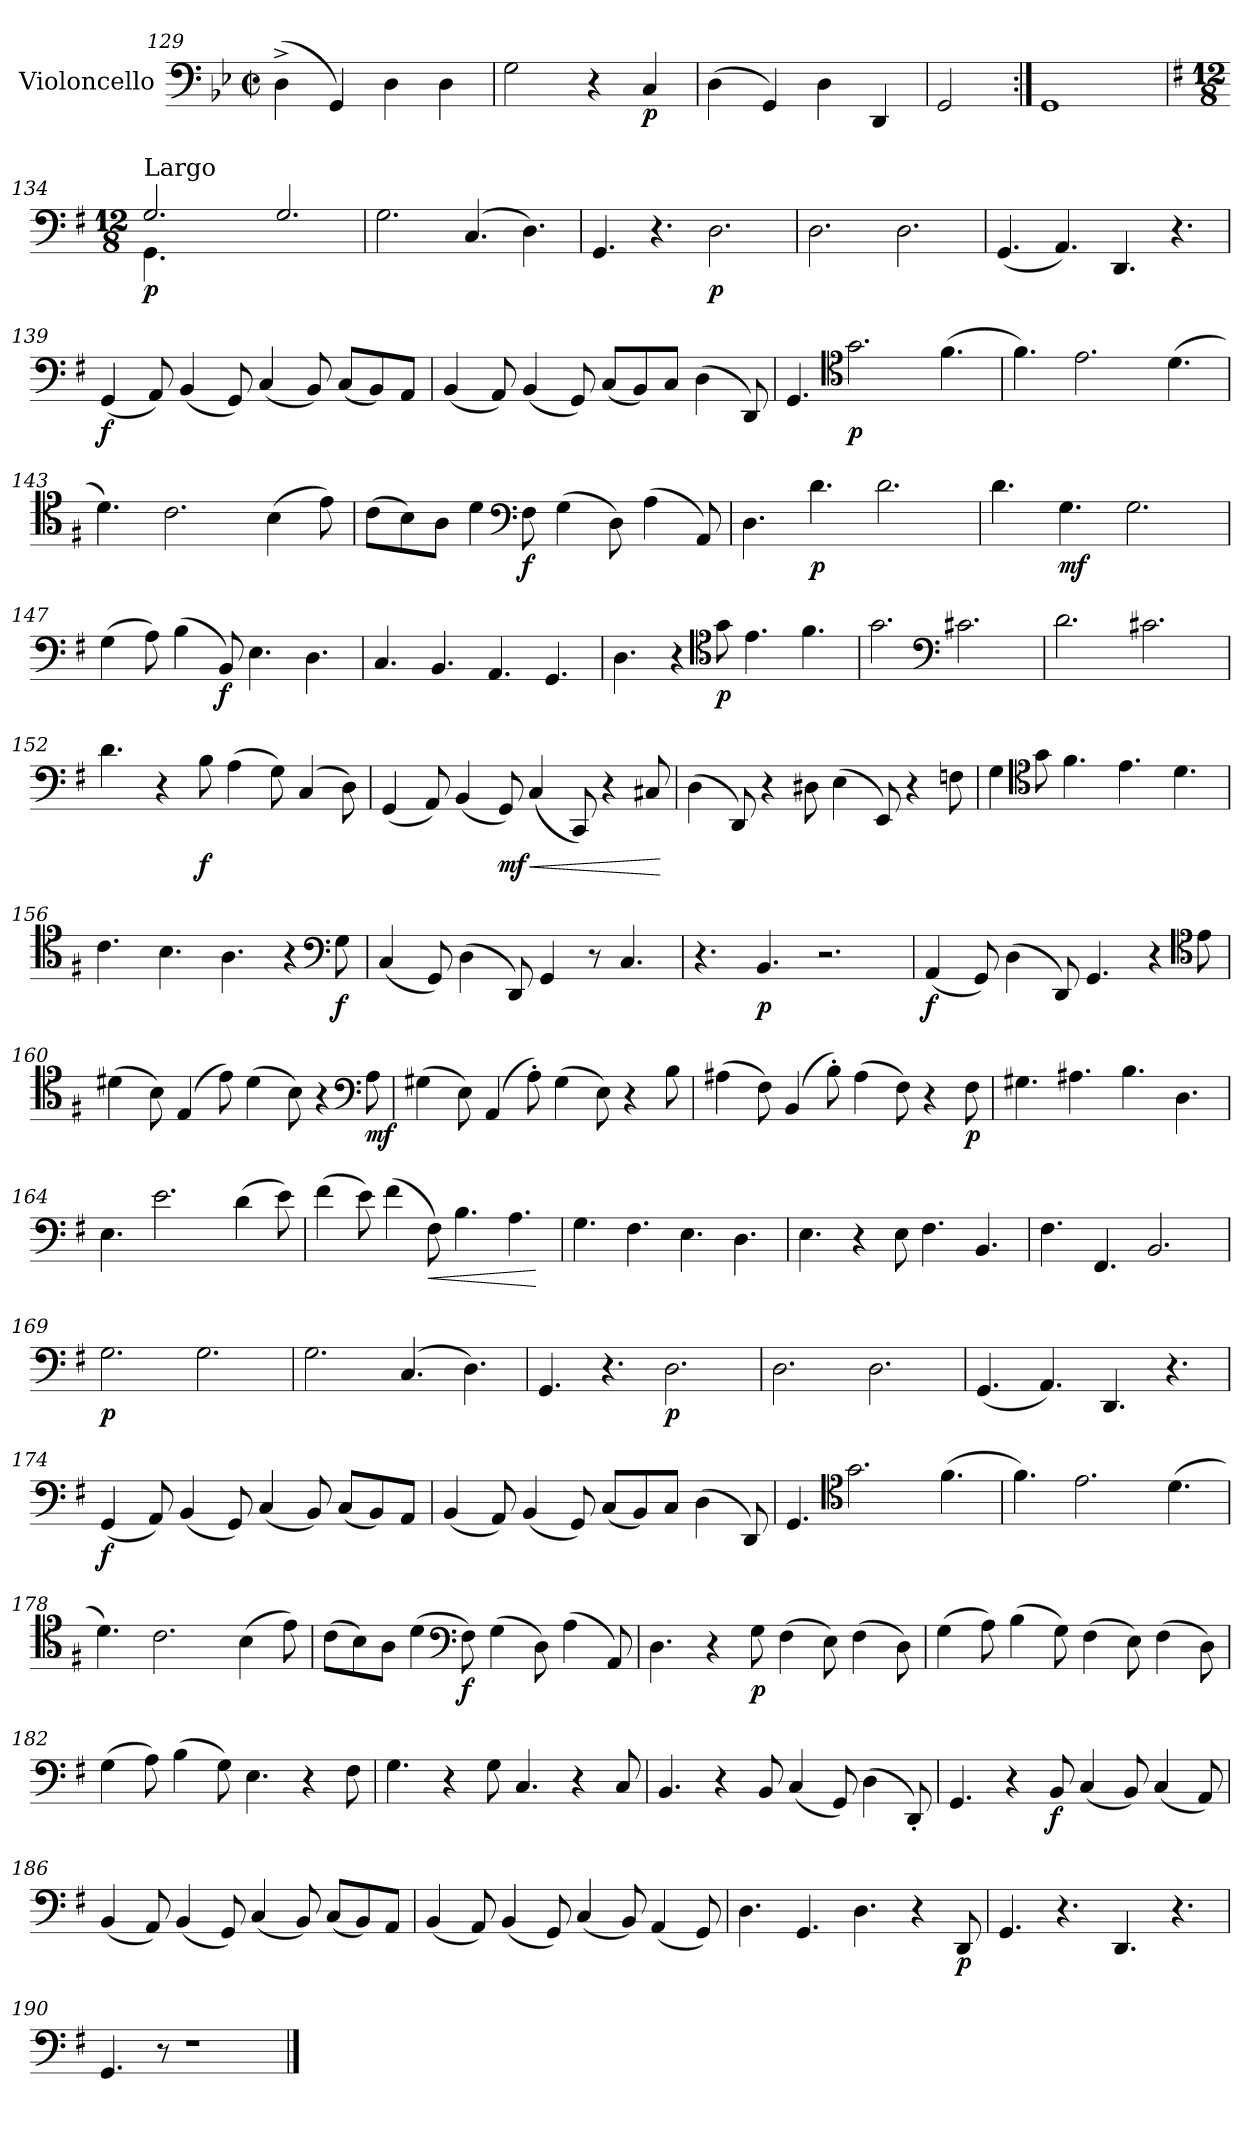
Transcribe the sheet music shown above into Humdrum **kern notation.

**kern	**dynam
*part1	*part1
*staff1	*staff1
*I"Violoncello	*
*I'Vc	*
*clefF4	*
*k[b-e-]	*
*B-:	*
*M2/2	*
*met(c|)	*
=129	=129
(4D^\	.
4GG/)	.
4D\	.
4D\	.
=130	=130
2G\	.
4r	.
!	!LO:DY:b
4C/	p
=131	=131
(4D\	.
4GG/)	.
4D\	.
4DD/	.
=132	=132
2GG/	.
=133:|!	=133:|!
1GG	.
=134	=134
*k[f#]	*
*G:	*
*M12/8	*
*^	*
!LO:TX:a:t=Largo	!	!
!	!	!LO:DY:b
2.G/	4.GG\	p
.	8ryy	.
.	1ryy	.
2.G/	.	.
*v	*v	*
=135	=135
2.G\	.
(4.C/	.
4.D\)	.
!!LO:LB:g=z
=136	=136
4.GG/	.
4.r	.
!	!LO:DY:b
2.D\	p
=137	=137
2.D\	.
2.D\	.
=138	=138
(4.GG/	.
4.AA/)	.
4.DD/	.
4.r	.
=139	=139
!	!LO:DY:b
(4GG/	f
8AA/)	.
(4BB/	.
8GG/)	.
(4C/	.
8BB/)	.
(8C/L	.
8BB/)	.
8AA/J	.
=140	=140
(4BB/	.
8AA/)	.
(4BB/	.
8GG/)	.
(8C/L	.
8BB/)	.
8C/J	.
(4D\	.
8DD/)	.
=141	=141
4.GG/	.
*clefC4	*
!	!LO:DY:b
2.g\	p
(4.f#\	.
=142	=142
4.f#\)	.
2.e\	.
(4.d\	.
!!LO:LB:g=z
=143	=143
4.d\)	.
2.c\	.
(4B\	.
8e\)	.
=144	=144
(8c\L	.
8B\)	.
8A\J	.
4d\	.
*clefF4	*
!	!LO:DY:b
8F#\	f
(4G\	.
8D\)	.
(4A\	.
8AA/)	.
=145	=145
4.D\	.
!	!LO:DY:b
4.d\	p
2.d\	.
=146	=146
4.d\	.
!	!LO:DY:b
4.G\	mf
2.G\	.
=147	=147
(4G\	.
8A\)	.
(4B\	.
!	!LO:DY:b
8BB/)	f
4.E\	.
4.D\	.
=148	=148
4.C/	.
4.BB/	.
4.AA/	.
4.GG/	.
=149	=149
4.D\	.
4r	.
*clefC4	*
!	!LO:DY:b
8g\	p
4.e\	.
4.f#\	.
!!LO:LB:g=z
=150	=150
2.g\	.
*clefF4	*
2.c#X\	.
=151	=151
2.d\	.
2.c#X\	.
=152	=152
4.d\	.
4r	.
!	!LO:DY:b
8B\	f
(4A\	.
8G\)	.
(4C/	.
8D\)	.
=153	=153
(4GG/	.
8AA/)	.
(4BB/	.
!	!LO:DY:b
8GG/)	mf
!	!LO:HP:b
(4C/	<
8CC/)	.
4r	.
8C#X/	.
.	[
=154	=154
(4D\	.
8DD/)	.
4r	.
8D#X\	.
(4E\	.
8EE/)	.
4r	.
8Fn\	.
=155	=155
4G\	.
*clefC4	*
8g\	.
4.f#\	.
4.e\	.
4.d\	.
!!LO:LB:g=z
=156	=156
4.c\	.
4.B\	.
4.A\	.
4r	.
*clefF4	*
!	!LO:DY:b
8G\	f
=157	=157
(4C/	.
8GG/)	.
(4D\	.
8DD/)	.
4GG/	.
8r	.
4.C/	.
=158	=158
4.r	.
!	!LO:DY:b
4.BB/	p
2.r	.
=159	=159
!	!LO:DY:b
(4AA/	f
8GG/)	.
(4D\	.
8DD/)	.
4.GG/	.
4r	.
*clefC4	*
8e\	.
=160	=160
(4d#X\	.
8B\)	.
(4E/	.
8e\)	.
(4d#\	.
8B\)	.
4r	.
*clefF4	*
!	!LO:DY:b
8A\	mf
=161	=161
(4G#X\	.
8E\)	.
(4AA/	.
8A'\)	.
(4G#\	.
8E\)	.
4r	.
8B\	.
!!LO:LB:g=z
=162	=162
(4A#X\	.
8F#\)	.
(4BB/	.
8B'\)	.
(4A#\	.
8F#\)	.
4r	.
!	!LO:DY:b
8F#\	p
=163	=163
4.G#X\	.
4.A#X\	.
4.B\	.
4.D\	.
=164	=164
4.E\	.
2.e\	.
(4d\	.
8e\)	.
=165	=165
(4f#\	.
8e\)	.
(4f#\	.
!	!LO:HP:b
8F#\)	<
4.B\	.
4.A\	.
.	[
=166	=166
4.G\	.
4.F#\	.
4.E\	.
4.D\	.
=167	=167
4.E\	.
4r	.
8E\	.
4.F#\	.
4.BB/	.
=168	=168
4.F#\	.
4.FF#/	.
2.BB/	.
=169	=169
!	!LO:DY:b
2.G\	p
2.G\	.
!!LO:LB:g=z
=170	=170
2.G\	.
(4.C/	.
4.D\)	.
=171	=171
4.GG/	.
4.r	.
!	!LO:DY:b
2.D\	p
=172	=172
2.D\	.
2.D\	.
=173	=173
(4.GG/	.
4.AA/)	.
4.DD/	.
4.r	.
=174	=174
!	!LO:DY:b
(4GG/	f
8AA/)	.
(4BB/	.
8GG/)	.
(4C/	.
8BB/)	.
(8C/L	.
8BB/)	.
8AA/J	.
=175	=175
(4BB/	.
8AA/)	.
(4BB/	.
8GG/)	.
(8C/L	.
8BB/)	.
8C/J	.
(4D\	.
8DD/)	.
=176	=176
4.GG/	.
*clefC4	*
2.g\	.
(4.f#\	.
!!LO:LB:g=z
=177	=177
4.f#\)	.
2.e\	.
(4.d\	.
=178	=178
4.d\)	.
2.c\	.
(4B\	.
8e\)	.
=179	=179
(8c\L	.
8B\)	.
8A\J	.
(4d\	.
*clefF4	*
!	!LO:DY:b
8F#\)	f
(4G\	.
8D\)	.
(4A\	.
8AA/)	.
=180	=180
4.D\	.
4r	.
!	!LO:DY:b
8G\	p
(4F#\	.
8E\)	.
(4F#\	.
8D\)	.
=181	=181
(4G\	.
8A\)	.
(4B\	.
8G\)	.
(4F#\	.
8E\)	.
(4F#\	.
8D\)	.
=182	=182
(4G\	.
8A\)	.
(4B\	.
8G\)	.
4.E\	.
4r	.
8F#\	.
!!LO:LB:g=z
=183	=183
4.G\	.
4r	.
8G\	.
4.C/	.
4r	.
8C/	.
=184	=184
4.BB/	.
4r	.
8BB/	.
(4C/	.
8GG/)	.
(4D\	.
8DD'/)	.
=185	=185
4.GG/	.
4r	.
!	!LO:DY:b
8BB/	f
(4C/	.
8BB/)	.
(4C/	.
8AA/)	.
=186	=186
(4BB/	.
8AA/)	.
(4BB/	.
8GG/)	.
(4C/	.
8BB/)	.
(8C/L	.
8BB/)	.
8AA/J	.
=187	=187
(4BB/	.
8AA/)	.
(4BB/	.
8GG/)	.
(4C/	.
8BB/)	.
(4AA/	.
8GG/)	.
!!LO:LB:g=z
=188	=188
4.D\	.
4.GG/	.
4.D\	.
4r	.
!	!LO:DY:b
8DD/	p
=189	=189
4.GG/	.
4.r	.
4.DD/	.
4.r	.
=190	=190
4.GG/	.
8r	.
1r	.
==	==
*-	*-
